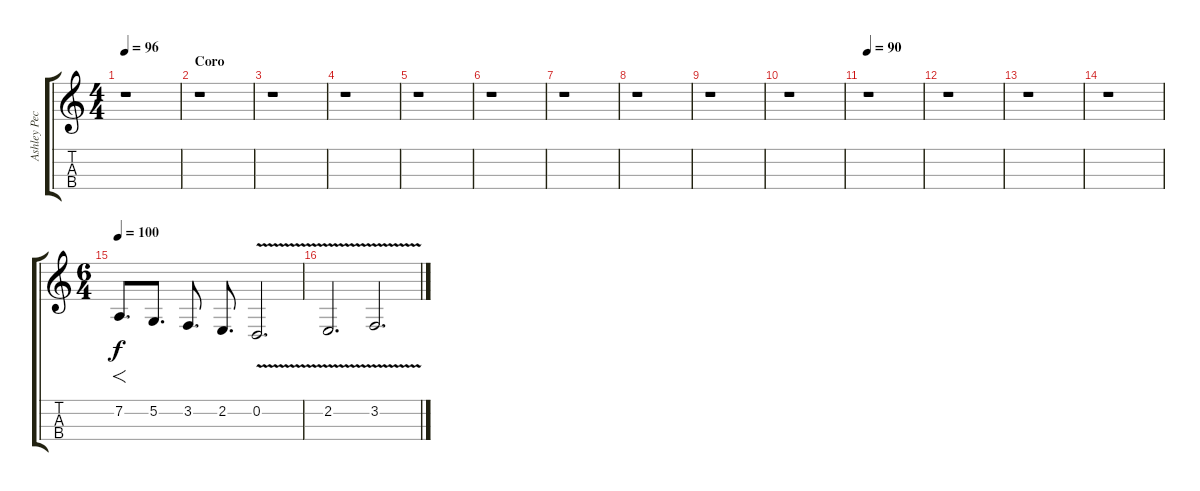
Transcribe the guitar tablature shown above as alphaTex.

\track ("Ashley Peck" "Ashley Pec") {instrument cello}
\staff {score tabs}
\tuning (A3 D3 G2 C2) {hide}
\ts (4 4)
\tempo 96
\clef g2
\ks c
r.1{dy f} |
\section ("" "Coro")
r.1 |
r.1 |
r.1 |
r.1 |
r.1 |
r.1 |
r.1 |
r.1 |
r.1 |
\tempo 90
r.1 |
r.1 |
r.1 |
r.1 |
\ts (6 4)
\tempo 100
7.2.8{f d} 5.2.8{d} 3.2.8{d} 2.2.8{d} 0.2{v}.2{d} |
2.2{v}.2{d} 3.2{v}.2{d}
